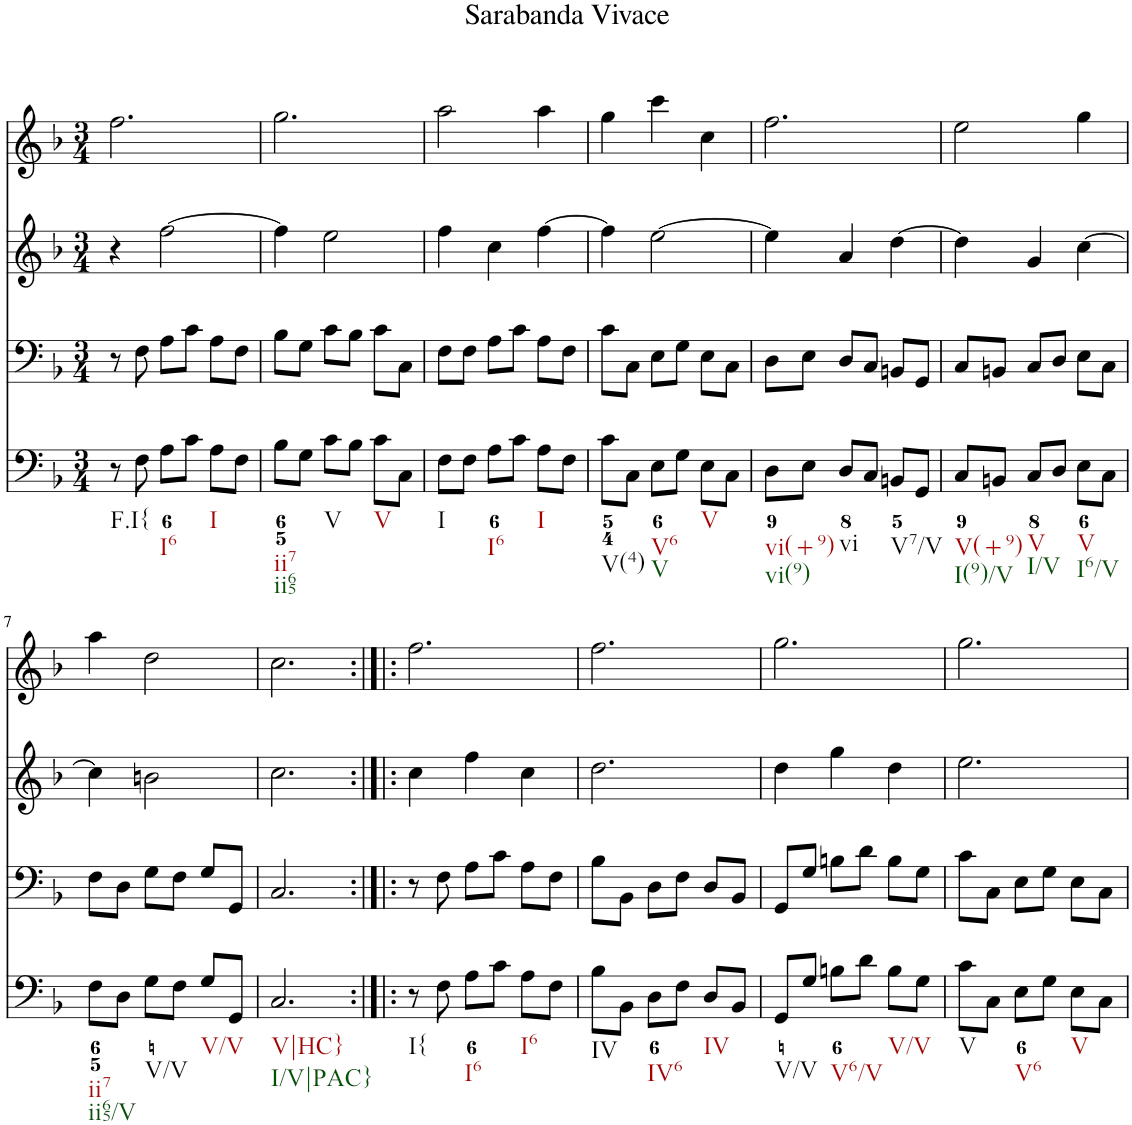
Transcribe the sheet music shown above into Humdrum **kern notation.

**kern	**kern	**kern	**kern
*part4	*part3	*part2	*part1
*staff4	*staff3	*staff2	*staff1
*I"Piano	*I"Piano	*I"Piano	*I"Piano
*I'Pno	*I'Pno	*I'Pno	*I'Pno
*clefF4	*clefF4	*clefG2	*clefG2
*k[b-]	*k[b-]	*k[b-]	*k[b-]
*F:	*F:	*F:	*F:
*M3/4	*M3/4	*M3/4	*M3/4
=1	=1	=1	=1
!LO:TX:b:t=F.I{	!	!	!
8r	8r	4r	2.ff\
8F\	8F\	.	.
!LO:TX:b:t=I6	!	!	!
8A\L	8A\L	[2ff\	.
8c\J	8c\J	.	.
!LO:TX:b:t=I	!	!	!
8A\L	8A\L	.	.
8F\J	8F\J	.	.
=2	=2	=2	=2
!LO:TX:b:t=ii7	!	!	!
!LO:TX:b:t=ii65	!	!	!
8B-\L	8B-\L	4ff\]	2.gg\
8G\J	8G\J	.	.
!LO:TX:b:t=V	!	!	!
8c\L	8c\L	2ee\	.
8B-\J	8B-\J	.	.
!LO:TX:b:t=V	!	!	!
8c\L	8c\L	.	.
8C\J	8C\J	.	.
=3	=3	=3	=3
!LO:TX:b:t=I	!	!	!
8F\L	8F\L	4ff\	2aa\
8F\J	8F\J	.	.
!LO:TX:b:t=I6	!	!	!
8A\L	8A\L	4cc\	.
8c\J	8c\J	.	.
!LO:TX:b:t=I	!	!	!
8A\L	8A\L	[4ff\	4aa\
8F\J	8F\J	.	.
=4	=4	=4	=4
!LO:TX:b:t=V(4)	!	!	!
8c\L	8c\L	4ff\]	4gg\
8C\J	8C\J	.	.
!LO:TX:b:t=V6	!	!	!
!LO:TX:b:t=V	!	!	!
8E\L	8E\L	[2ee\	4ccc\
8G\J	8G\J	.	.
!LO:TX:b:t=V	!	!	!
8E\L	8E\L	.	4cc\
8C\J	8C\J	.	.
=5	=5	=5	=5
!LO:TX:b:t=vi(+9)	!	!	!
!LO:TX:b:t=vi(9)	!	!	!
8D\L	8D\L	4ee\]	2.ff\
8E\J	8E\J	.	.
!LO:TX:b:t=vi	!	!	!
8D/L	8D/L	4a/	.
8C/J	8C/J	.	.
!LO:TX:b:t=V7/V	!	!	!
8BBn/L	8BBn/L	[4dd\	.
8GG/J	8GG/J	.	.
=6	=6	=6	=6
!LO:TX:b:t=V(+9)	!	!	!
!LO:TX:b:t=I(9)/V	!	!	!
8C/L	8C/L	4dd\]	2ee\
8BBn/J	8BBn/J	.	.
!LO:TX:b:t=V	!	!	!
!LO:TX:b:t=I/V	!	!	!
8C/L	8C/L	4g/	.
8D/J	8D/J	.	.
!LO:TX:b:t=V	!	!	!
!LO:TX:b:t=I6/V	!	!	!
8E\L	8E\L	[4cc\	4gg\
8C\J	8C\J	.	.
!!LO:LB:g=z
=7	=7	=7	=7
!LO:TX:b:t=ii7	!	!	!
!LO:TX:b:t=ii65/V	!	!	!
8F\L	8F\L	4cc\]	4aa\
8D\J	8D\J	.	.
!LO:TX:b:t=V/V	!	!	!
8G\L	8G\L	2bn\	2dd\
8F\J	8F\J	.	.
!LO:TX:b:t=V/V	!	!	!
8G/L	8G/L	.	.
8GG/J	8GG/J	.	.
=8	=8	=8	=8
!LO:TX:b:t=V|HC}	!	!	!
!LO:TX:b:t=I/V|PAC}	!	!	!
2.C/	2.C/	2.cc\	2.cc\
=9:|!|:	=9:|!|:	=9:|!|:	=9:|!|:
!LO:TX:b:t=I{	!	!	!
8r	8r	4cc\	2.ff\
8F\	8F\	.	.
!LO:TX:b:t=I6	!	!	!
8A\L	8A\L	4ff\	.
8c\J	8c\J	.	.
!LO:TX:b:t=I6	!	!	!
8A\L	8A\L	4cc\	.
8F\J	8F\J	.	.
=10	=10	=10	=10
!LO:TX:b:t=IV	!	!	!
8B-\L	8B-\L	2.dd\	2.ff\
8BB-\J	8BB-\J	.	.
!LO:TX:b:t=IV6	!	!	!
8D\L	8D\L	.	.
8F\J	8F\J	.	.
!LO:TX:b:t=IV	!	!	!
8D/L	8D/L	.	.
8BB-/J	8BB-/J	.	.
=11	=11	=11	=11
!LO:TX:b:t=V/V	!	!	!
8GG/L	8GG/L	4dd\	2.gg\
8G/J	8G/J	.	.
!LO:TX:b:t=V6/V	!	!	!
8Bn\L	8Bn\L	4gg\	.
8d\J	8d\J	.	.
!LO:TX:b:t=V/V	!	!	!
8B\L	8B\L	4dd\	.
8G\J	8G\J	.	.
=12	=12	=12	=12
!LO:TX:b:t=V	!	!	!
8c\L	8c\L	2.ee\	2.gg\
8C\J	8C\J	.	.
!LO:TX:b:t=V6	!	!	!
8E\L	8E\L	.	.
8G\J	8G\J	.	.
!LO:TX:b:t=V	!	!	!
8E\L	8E\L	.	.
8C\J	8C\J	.	.
=	=	=	=
*-	*-	*-	*-
